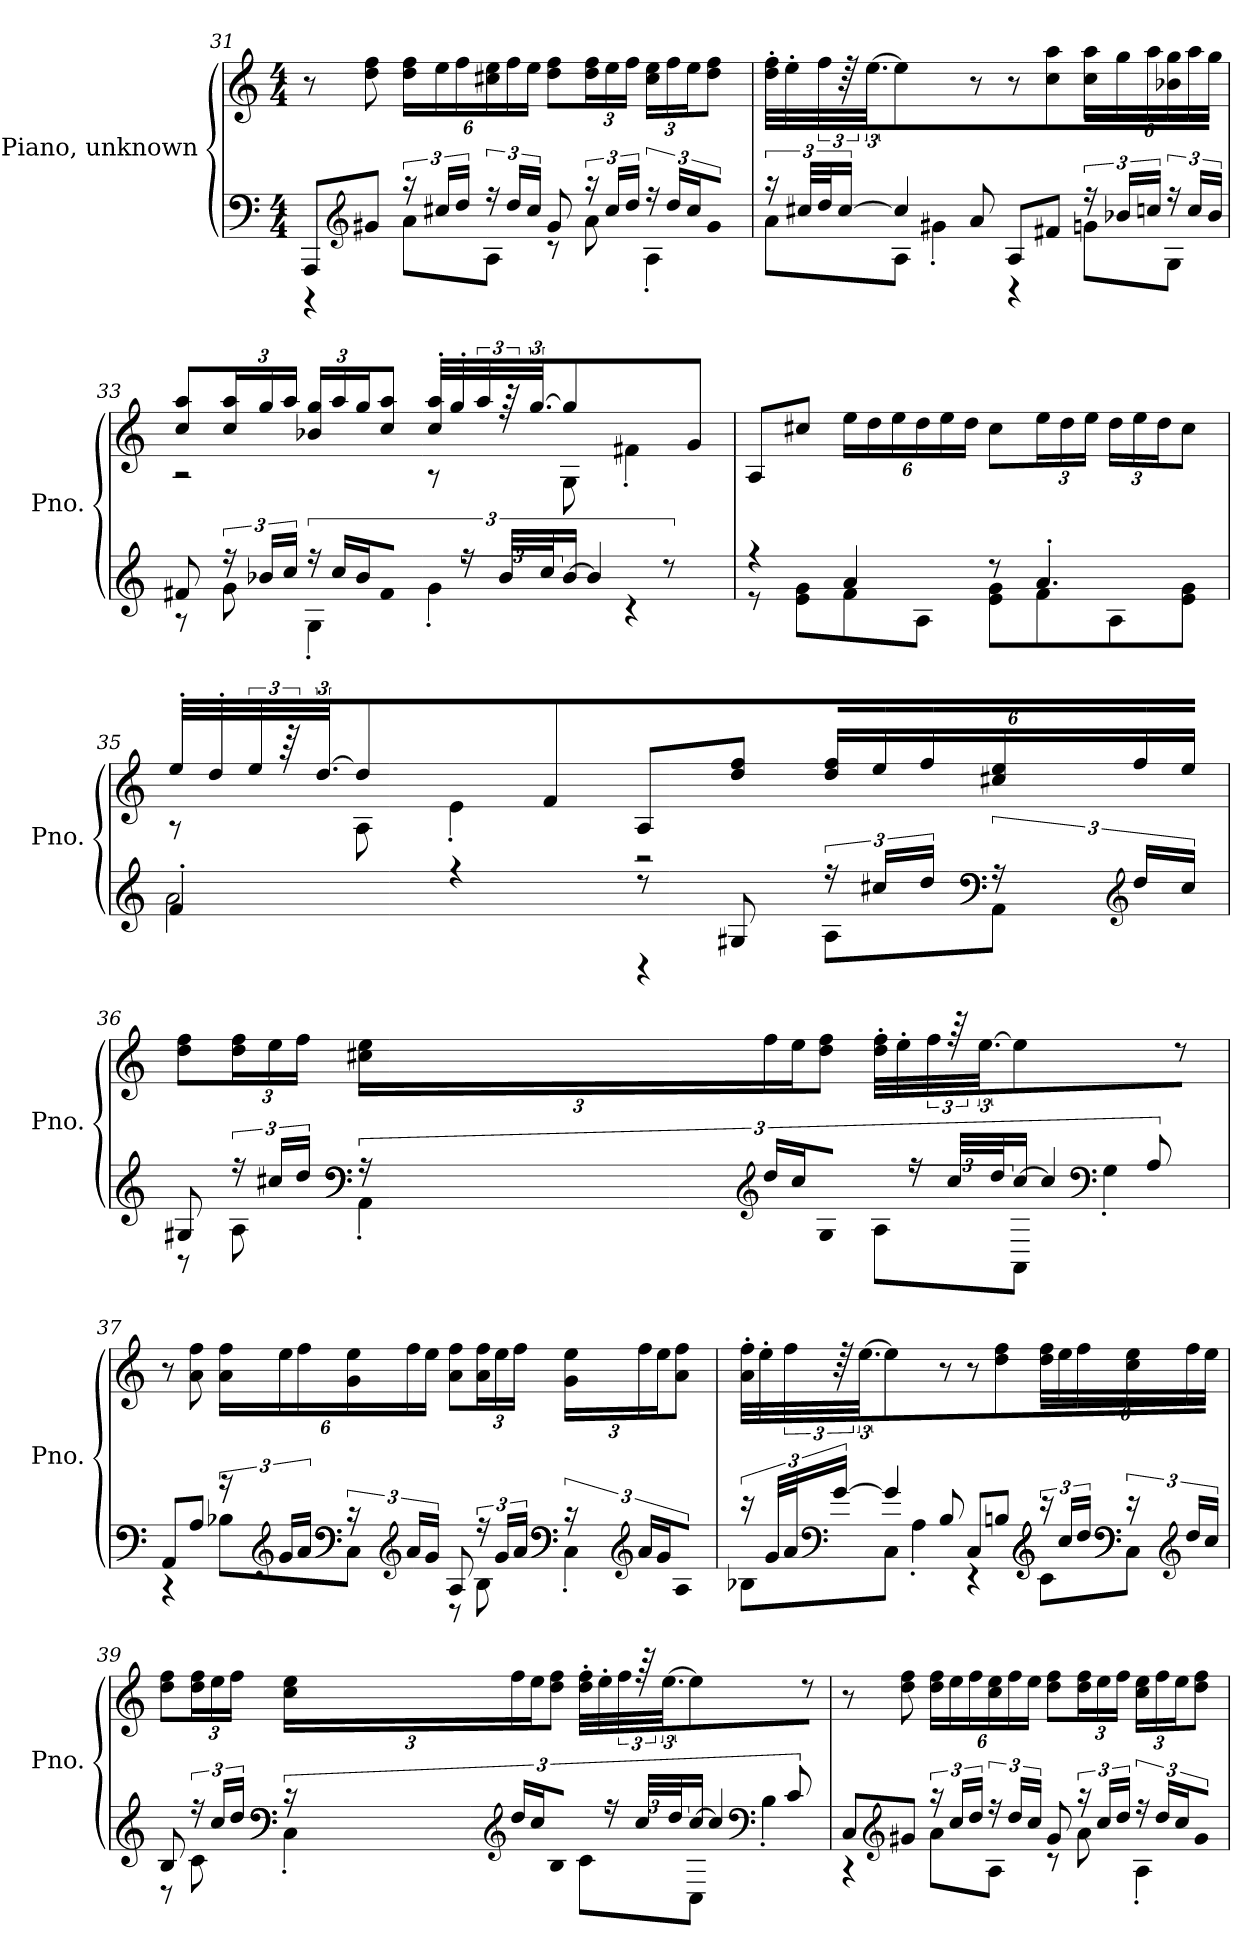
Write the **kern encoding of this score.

**kern	**kern
*part1	*part1
*staff2	*staff1
*I"Piano, unknown	*
*I'Pno.	*
!!LO:LB:g=z
*clefF4	*clefG2
*k[]	*k[]
*M4/4	*M4/4
=31	=31
*^	*
8AAA/L	4r	8r
*clefG2	*	*
8g#X/J	.	8dd\ 8ff\
*	*	*Xbrackettup
24r	8a\L	24dd\ 24ff\LL
24cc#X/LL	.	24ee\
24dd/JJ	.	24ff\
24r	8A\J	24cc#X\ 24ee\
24dd/LL	.	24ff\
24cc#/JJ	.	24ee\JJ
8g#/	8r	8dd\ 8ff\L
24r	8a\	24dd\ 24ff\L
24cc#/LL	.	24ee\
24dd/JJ	.	24ff\JJ
24r	4A'\	24cc#\ 24ee\LL
24dd/LL	.	24ff\
24cc#/J	.	24ee\J
8g#/J	.	8dd\ 8ff\J
=32	=32	=32
24r	8a\L	32dd\' 32ff\'LLL
.	.	32ee'\
48cc#X/LLL	.	.
*	*	*brackettup
48dd/J	.	48ff\JJJ
[24cc#/JJ	.	96r
.	.	[48.ee\
4cc#/]	8A\J	4ee\]
.	4g#X'\	.
8a/	.	8r
8A/L	4r	8r
8f#X/J	.	8cc\ 8aa\
*	*	*Xbrackettup
24r	8gn\L	24cc\ 24aa\LL
24b-X/LL	.	24gg\
24ccn/JJ	.	24aa\
24r	8G\J	24b-X\ 24gg\
24cc/LL	.	24aa\
24b-/JJ	.	24gg\JJ
!!LO:LB:g=z
=33	=33	=33
*	*	*^
8f#X/	8r	8cc/ 8aa/L	2r
24r	8g\	24cc/ 24aa/L	.
24b-X/LL	.	24gg/	.
24cc/JJ	.	24aa/JJ	.
24r	4G'\	24b-X/ 24gg/LL	.
24cc/LL	.	24aa/	.
24b-/J	.	24gg/J	.
8f#/J	.	8cc/ 8aa/J	.
24r	4g'\	32cc/' 32aa/'LLL	8r
.	.	32gg'/	.
48b-/LLL	.	.	.
*	*	*brackettup	*
48cc/J	.	48aa/JJJ	.
[24b-/JJ	.	96r	.
.	.	[48.gg/	.
4b-/]	.	4gg/]	8G\
.	4r	.	4f#X'\
8r	.	8g/	.
*	*	*v	*v
=34	=34	=34
4r	8r	8A/L
.	8e\ 8g\L	8cc#X/J
*	*	*Xbrackettup
4a/	8f\	24ee\LL
.	.	24dd\
.	.	24ee\
.	8A\J	24dd\
.	.	24ee\
.	.	24dd\JJ
8r	8e\ 8g\L	8cc#\L
4.a'/	8f\	24ee\L
.	.	24dd\
.	.	24ee\JJ
.	8A\	24dd\LL
.	.	24ee\
.	.	24dd\J
.	8e\ 8g\J	8cc#\J
!!LO:PB:g=z
=35	=35	=35
*	*	*^
4f'/	2a\	32ee'/LLL	8r
.	.	32dd'/	.
*	*	*brackettup	*
.	.	48ee/JJJ	.
.	.	96r	.
.	.	[48.dd/	.
.	.	4dd/]	8A\
4r	.	.	4e'\
.	.	8f/	.
8r	4r	8A/L	2r
8G#X/	.	8dd/ 8ff/J	.
*	*	*Xbrackettup	*
24r	8A\L	24dd/ 24ff/LL	.
24cc#X/LL	.	24ee/	.
24dd/JJ	.	24ff/	.
*clefF4	*	*	*
24r	8AA\J	24cc#X/ 24ee/	.
*clefG2	*	*	*
24dd/LL	.	24ff/	.
24cc#/JJ	.	24ee/JJ	.
*	*	*v	*v
!!LO:LB:g=z
=36	=36	=36
8G#X/	8r	8dd\ 8ff\L
24r	8A\	24dd\ 24ff\L
24cc#X/LL	.	24ee\
24dd/JJ	.	24ff\JJ
*clefF4	*	*
24r	4AA'\	24cc#X\ 24ee\LL
*clefG2	*	*
24dd/LL	.	24ff\
24cc#/J	.	24ee\J
8G#/J	.	8dd\ 8ff\J
24r	8A\L	32dd\' 32ff\'LLL
.	.	32ee'\
48cc#/LLL	.	.
*	*	*brackettup
48dd/J	.	48ff\JJJ
[24cc#/JJ	.	96r
.	.	[48.ee\
4cc#/]	8AA\J	4ee\]
*clefF4	*	*
.	4G#'\	.
8A/	.	8r
!!LO:LB:g=z
=37	=37	=37
8AA/L	4r	8r
8A/J	.	8a\ 8ff\
*	*	*Xbrackettup
24r	8B-X\L	24a\ 24ff\LL
*clefG2	*	*
24g/LL	.	24ee\
24a/JJ	.	24ff\
*clefF4	*	*
24r	8C\J	24g\ 24ee\
*clefG2	*	*
24a/LL	.	24ff\
24g/JJ	.	24ee\JJ
8A/	8r	8a\ 8ff\L
24r	8B-\	24a\ 24ff\L
24g/LL	.	24ee\
24a/JJ	.	24ff\JJ
*clefF4	*	*
24r	4C'\	24g\ 24ee\LL
*clefG2	*	*
24a/LL	.	24ff\
24g/J	.	24ee\J
8A/J	.	8a\ 8ff\J
!!LO:LB:g=z
=38	=38	=38
24r	8B-X\L	32a\' 32ff\'LLL
.	.	32ee'\
48g/LLL	.	.
*	*	*brackettup
48a/J	.	48ff\JJJ
*clefF4	*	*
[24g/JJ	.	96r
.	.	[48.ee\
4g/]	8C\J	4ee\]
.	4A'\	.
8B-/	.	8r
8C/L	4r	8r
8Bn/J	.	8dd\ 8ff\
*clefG2	*	*
*	*	*Xbrackettup
24r	8c\L	24dd\ 24ff\LL
24cc/LL	.	24ee\
24dd/JJ	.	24ff\
*clefF4	*	*
24r	8C\J	24cc\ 24ee\
*clefG2	*	*
24dd/LL	.	24ff\
24cc/JJ	.	24ee\JJ
!!LO:LB:g=z
=39	=39	=39
8B/	8r	8dd\ 8ff\L
24r	8c\	24dd\ 24ff\L
24cc/LL	.	24ee\
24dd/JJ	.	24ff\JJ
*clefF4	*	*
24r	4C'\	24cc\ 24ee\LL
*clefG2	*	*
24dd/LL	.	24ff\
24cc/J	.	24ee\J
8B/J	.	8dd\ 8ff\J
24r	8c\L	32dd\' 32ff\'LLL
.	.	32ee'\
48cc/LLL	.	.
*	*	*brackettup
48dd/J	.	48ff\JJJ
[24cc/JJ	.	96r
.	.	[48.ee\
4cc/]	8C\J	4ee\]
*clefF4	*	*
.	4B'\	.
8c/	.	8r
=40	=40	=40
8C/L	4r	8r
*clefG2	*	*
8g#X/J	.	8dd\ 8ff\
*	*	*Xbrackettup
24r	8a\L	24dd\ 24ff\LL
24cc/LL	.	24ee\
24dd/JJ	.	24ff\
24r	8A\J	24cc\ 24ee\
24dd/LL	.	24ff\
24cc/JJ	.	24ee\JJ
8g#/	8r	8dd\ 8ff\L
24r	8a\	24dd\ 24ff\L
24cc/LL	.	24ee\
24dd/JJ	.	24ff\JJ
24r	4A'\	24cc\ 24ee\LL
24dd/LL	.	24ff\
24cc/J	.	24ee\J
8g#/J	.	8dd\ 8ff\J
*v	*v	*
=	=
*-	*-
